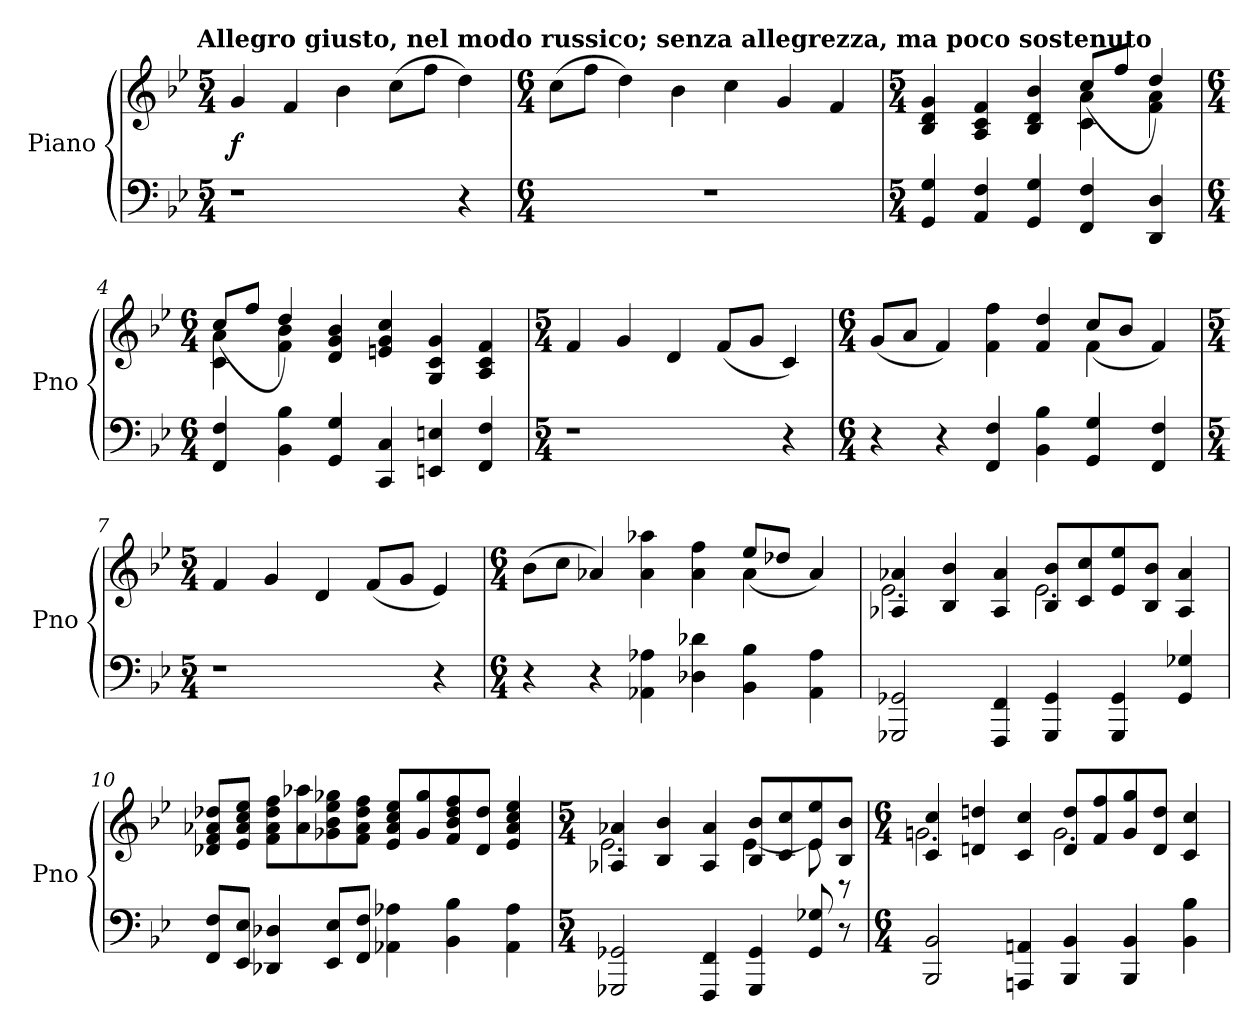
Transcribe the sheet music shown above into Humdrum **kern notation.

**kern	**kern	**dynam
*part1	*part1	*part1
*staff2	*staff1	*staff1/2
*I"Piano	*	*
*I'Pno	*	*
*clefF4	*clefG2	*
*k[b-e-]	*k[b-e-]	*
*B-:	*B-:	*
!!LO:TX:omd:t=Allegro giusto, nel modo russico; senza allegrezza, ma poco sostenuto
*M5/4	*M5/4	*
*MM120	*MM120	*
=1	=1	=1
1r	4g/	f
.	4f/	.
.	4b-\	.
.	(8cc\L	.
.	8ff\J	.
4r	4dd\)	.
=2	=2	=2
*M6/4	*M6/4	*
1.r	(8cc\L	.
.	8ff\J	.
.	4dd\)	.
.	4b-\	.
.	4cc\	.
.	4g/	.
.	4f/	.
=3	=3	=3
*M5/4	*M5/4	*
*	*^	*
4GG/ 4G/	4B-/ 4d/ 4g/	2.ryy	.
4AA/ 4F/	4A/ 4c/ 4f/	.	.
4GG/ 4G/	4B-/ 4d/ 4b-/	.	.
4FF/ 4F/	4c\ 4a\	(8cc/L	.
.	.	8ff/J	.
4DD/ 4D/	4f\ 4a\	4dd/)	.
=4	=4	=4	=4
*M6/4	*M6/4	*	*
4FF/ 4F/	4c\ 4a\	(8cc/L	.
.	.	8ff/J	.
4BB-\ 4B-\	4f\ 4b-\	4dd/)	.
4GG/ 4G/	4d/ 4g/ 4b-/	1ryy	.
4CC/ 4C/	4en/ 4g/ 4cc/	.	.
4EEn/ 4En/	4G/ 4c/ 4g/	.	.
4FF/ 4F/	4A/ 4c/ 4f/	.	.
*	*v	*v	*
=5	=5	=5
*M5/4	*M5/4	*
1r	4f/	.
.	4g/	.
.	4d/	.
.	(8f/L	.
.	8g/J	.
4r	4c/)	.
=6	=6	=6
*M6/4	*M6/4	*
*	*^	*
4r	(8g/L	1ryy	.
.	8a/J	.	.
4r	4f/)	.	.
4FF/ 4F/	4f\ 4ff\	.	.
4BB-\ 4B-\	4f/ 4dd/	.	.
4GG/ 4G/	4f\	(8cc/L	.
.	.	8b-/J	.
4FF/ 4F/	4f/)	4ryy	.
*	*v	*v	*
=7	=7	=7
*M5/4	*M5/4	*
1r	4f/	.
.	4g/	.
.	4d/	.
.	(8f/L	.
.	8g/J	.
4r	4e-/)	.
=8	=8	=8
*M6/4	*M6/4	*
*	*^	*
4r	(8b-\L	1ryy	.
.	8cc\J	.	.
4r	4a-X/)	.	.
4AA-X\ 4A-X\	4a-\ 4aa-X\	.	.
4D-X\ 4d-X\	4a-\ 4ff\	.	.
4BB-\ 4B-\	4a-\	(8ee-/L	.
.	.	8dd-X/J	.
4AA-\ 4A-\	4a-/)	4ryy	.
=9	=9	=9	=9
2GGG-X/ 2GG-X/	4A-X/ 4a-X/	2.e-\	.
.	4B-/ 4b-/	.	.
4FFF/ 4FF/	4A-/ 4a-/	.	.
4GGG-/ 4GG-/	8B-/ 8b-/L	2.e-\	.
.	8c/ 8cc/	.	.
4GGG-/ 4GG-/	8e-/ 8ee-/	.	.
.	8B-/ 8b-/J	.	.
4GG-/ 4G-X/	4A-/ 4a-/	.	.
*	*v	*v	*
=10	=10	=10
8FF/ 8F/L	8d-X/ 8f/ 8a-X/ 8dd-X/L	.
8EE-/ 8E-/J	8e-/ 8a-/ 8cc/ 8ee-/J	.
4DD-X/ 4D-X/	8f\ 8a-\ 8dd-\ 8ff\L	.
.	8a-\ 8aa-X\	.
8EE-/ 8E-/L	8g-X\ 8b-\ 8ee-\ 8gg-X\	.
8FF/ 8F/J	8f\ 8a-\ 8dd-\ 8ff\J	.
4AA-X\ 4A-X\	8e-/ 8a-/ 8cc/ 8ee-/L	.
.	8g-/ 8gg-/	.
4BB-\ 4B-\	8f/ 8b-/ 8dd-/ 8ff/	.
.	8d-/ 8dd-/J	.
4AA-\ 4A-\	4e-/ 4a-/ 4cc/ 4ee-/	.
=11	=11	=11
*M5/4	*M5/4	*
*	*^	*
2GGG-X/ 2GG-X/	4A-X/ 4a-X/	2.e-\	.
.	4B-/ 4b-/	.	.
4FFF/ 4FF/	4A-/ 4a-/	.	.
4GGG-/ 4GG-/	8B-/ 8b-/L	[4e-\	.
.	8c/ 8cc/	.	.
8GG-/ 8G-X/	8e-/ 8ee-/	8e-\]	.
8r	8B-/ 8b-/J	8r	.
=12	=12	=12	=12
*M6/4	*M6/4	*	*
2BBB-/ 2BB-/	4c/ 4cc/	2.gn\	.
.	4dn/ 4ddn/	.	.
4AAAn/ 4AAn/	4c/ 4cc/	.	.
4BBB-/ 4BB-/	8d/ 8dd/L	2.g\	.
.	8f/ 8ff/	.	.
4BBB-/ 4BB-/	8g/ 8gg/	.	.
.	8d/ 8dd/J	.	.
4BB-\ 4B-\	4c/ 4cc/	.	.
*	*v	*v	*
=	=	=
*-	*-	*-
